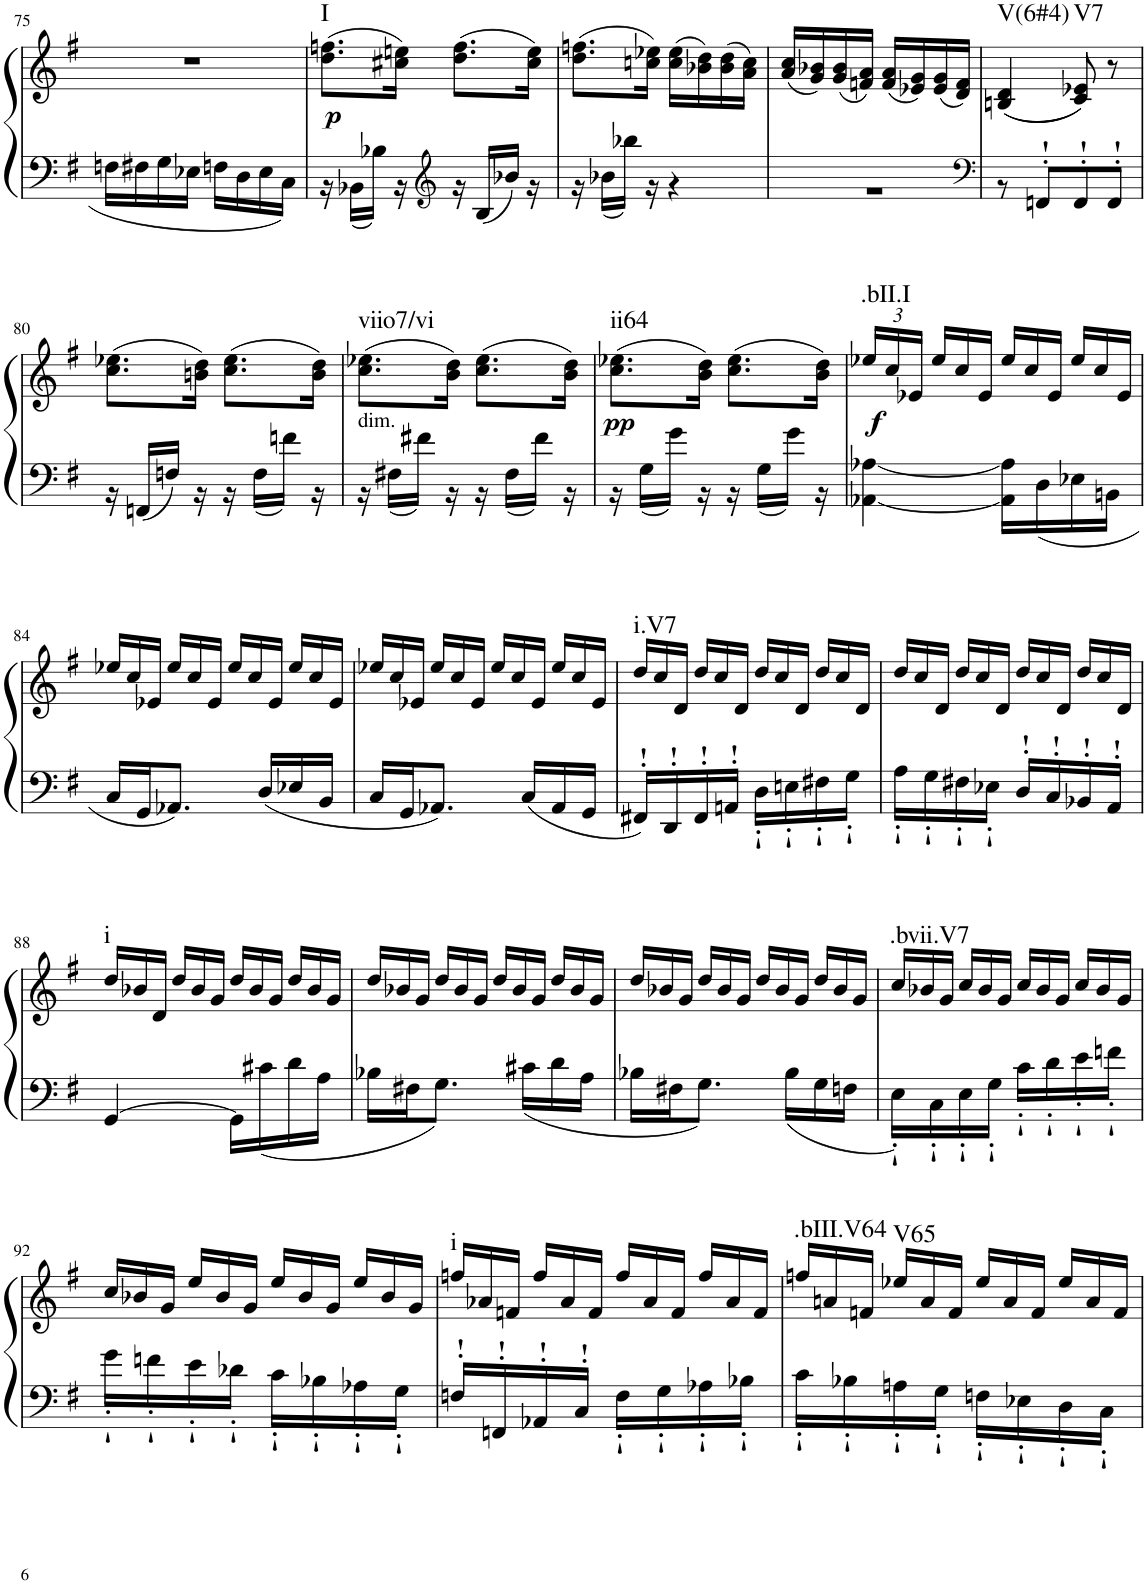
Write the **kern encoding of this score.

**kern	**kern	**dynam	**harte
*part1	*part1	*part1	*part1
*staff2	*staff1	*staff1/2	*
*I"Piano	*	*	*
*I'Pno	*	*	*
!!LO:PB:g=z
*clefF4	*clefG2	*	*
*k[f#]	*k[f#]	*	*
*G:	*G:	*	*
*M2/4	*M2/4	*	*
=75	=75	=75	=75
*^	*	*	*
2ryy	16Fn\LL	2r	.	.
.	16F#X\	.	.	.
.	16G\	.	.	.
.	16E-X\JJ	.	.	.
.	16Fn\LL	.	.	.
.	16D\	.	.	.
.	16E-\	.	.	.
.	16C\JJ	.	.	.
=76	=76	=76	=76	=76
!	!	!	!LO:DY:b	!LO:H:kt=I
2ryy	16r	(8.dd\ 8.ffn\L	p	N
.	16BB-X\LL	.	.	.
.	16B-X\JJ	.	.	.
.	16r	16cc#X\ 16een\Jk)	.	.
*clefG2	*	*	*	*
.	16r	(8.dd\ 8.ff\L	.	.
.	16B-/LL	.	.	.
.	16b-X/JJ	.	.	.
.	16r	16cc#\ 16ee\Jk)	.	.
=77	=77	=77	=77	=77
2ryy	16r	(8.dd\ 8.ffn\L	.	.
.	16b-X\LL	.	.	.
.	16bb-X\JJ	.	.	.
.	16r	16ccn\ 16ee-X\Jk)	.	.
.	4r	(16cc\ 16ee-\LL	.	.
.	.	16b-X\ 16dd\)	.	.
.	.	(16b-\ 16dd\	.	.
.	.	16a\ 16cc\JJ)	.	.
=78	=78	=78	=78	=78
2ryy	2r	(16a/ 16cc/LL	.	.
.	.	16g/ 16b-X/)	.	.
.	.	(16g/ 16b-/	.	.
.	.	16fn/ 16a/JJ)	.	.
.	.	(16f/ 16a/LL	.	.
.	.	16e-X/ 16g/)	.	.
.	.	(16e-/ 16g/	.	.
.	.	16d/ 16f/JJ)	.	.
=79	=79	=79	=79	=79
*clefF4	*	*	*	*
!	!	!	!	!LO:H:kt=V(6#4)
2ryy	8r	((4Bn/ 4d/	.	N
.	8FFn'`/L	.	.	.
!	!	!	!	!LO:H:kt=V7
.	8FF'`/	8c/ 8e-X/))	.	N
.	8FF'`/J	8r	.	.
!!LO:LB:g=z
=80	=80	=80	=80	=80
2ryy	16r	(8.cc\ 8.ee-X\L	.	.
.	16FFn/LL	.	.	.
.	16Fn/JJ	.	.	.
.	16r	16bn\ 16dd\Jk)	.	.
.	16r	(8.cc\ 8.ee-\L	.	.
.	16F\LL	.	.	.
.	16fn\JJ	.	.	.
.	16r	16b\ 16dd\Jk)	.	.
=81	=81	=81	=81	=81
!	!	!LO:TX:b:t=dim.	!	!LO:H:kt=viio7/vi
2ryy	16r	(8.cc\ 8.ee-X\L	.	N
.	16F#X\LL	.	.	.
.	16f#X\JJ	.	.	.
.	16r	16b\ 16dd\Jk)	.	.
.	16r	(8.cc\ 8.ee-\L	.	.
.	16F#\LL	.	.	.
.	16f#\JJ	.	.	.
.	16r	16b\ 16dd\Jk)	.	.
=82	=82	=82	=82	=82
!	!	!	!LO:DY:b	!LO:H:kt=ii64
2ryy	16r	(8.cc\ 8.ee-X\L	pp	N
.	16G\LL	.	.	.
.	16g\JJ	.	.	.
.	16r	16b\ 16dd\Jk)	.	.
.	16r	(8.cc\ 8.ee-\L	.	.
.	16G\LL	.	.	.
.	16g\JJ	.	.	.
.	16r	16b\ 16dd\Jk)	.	.
=83	=83	=83	=83	=83
*	*	*Xbrackettup	*	*
!	!	!	!LO:DY:b	!LO:H:kt=.bII.I
2ryy	[4AA-X\ [4A-X\	24ee-X/LL	f	N
.	.	24cc/	.	.
.	.	24e-X/JJ	.	.
*	*	*Xtuplet	*	*
.	.	24ee-/LL	.	.
.	.	24cc/	.	.
.	.	24e-/JJ	.	.
.	16AA-\] 16A-\]LL	24ee-/LL	.	.
.	.	24cc/	.	.
.	16D\	.	.	.
.	.	24e-/JJ	.	.
.	16E-X\	24ee-/LL	.	.
.	.	24cc/	.	.
.	16BBn\JJ	.	.	.
.	.	24e-/JJ	.	.
!!LO:LB:g=z
=84	=84	=84	=84	=84
2ryy	16C/LL	24ee-X/LL	.	.
.	.	24cc/	.	.
.	16GG/J	.	.	.
.	.	24e-X/JJ	.	.
.	8.AA-X/J	24ee-/LL	.	.
.	.	24cc/	.	.
.	.	24e-/JJ	.	.
.	.	24ee-/LL	.	.
.	.	24cc/	.	.
.	16D/LL	.	.	.
.	.	24e-/JJ	.	.
.	16E-X/	24ee-/LL	.	.
.	.	24cc/	.	.
.	16BB/JJ	.	.	.
.	.	24e-/JJ	.	.
=85	=85	=85	=85	=85
2ryy	16C/LL	24ee-X/LL	.	.
.	.	24cc/	.	.
.	16GG/J	.	.	.
.	.	24e-X/JJ	.	.
.	8.AA-X/J	24ee-/LL	.	.
.	.	24cc/	.	.
.	.	24e-/JJ	.	.
.	.	24ee-/LL	.	.
.	.	24cc/	.	.
.	16C/LL	.	.	.
.	.	24e-/JJ	.	.
.	16AA-/	24ee-/LL	.	.
.	.	24cc/	.	.
.	16GG/JJ	.	.	.
.	.	24e-/JJ	.	.
=86	=86	=86	=86	=86
!	!	!	!	!LO:H:kt=i.V7
2ryy	16FF#X'`/LL	24dd/LL	.	N
.	.	24cc/	.	.
.	16DD'`/	.	.	.
.	.	24d/JJ	.	.
.	16FF#'`/	24dd/LL	.	.
.	.	24cc/	.	.
.	16AAn'`/JJ	.	.	.
.	.	24d/JJ	.	.
.	16D'`\LL	24dd/LL	.	.
.	.	24cc/	.	.
.	16En'`\	.	.	.
.	.	24d/JJ	.	.
.	16F#X'`\	24dd/LL	.	.
.	.	24cc/	.	.
.	16G'`\JJ	.	.	.
.	.	24d/JJ	.	.
=87	=87	=87	=87	=87
2ryy	16A'`\LL	24dd/LL	.	.
.	.	24cc/	.	.
.	16G'`\	.	.	.
.	.	24d/JJ	.	.
.	16F#X'`\	24dd/LL	.	.
.	.	24cc/	.	.
.	16E-X'`\JJ	.	.	.
.	.	24d/JJ	.	.
.	16D'`/LL	24dd/LL	.	.
.	.	24cc/	.	.
.	16C'`/	.	.	.
.	.	24d/JJ	.	.
.	16BB-X'`/	24dd/LL	.	.
.	.	24cc/	.	.
.	16AA'`/JJ	.	.	.
.	.	24d/JJ	.	.
!!LO:LB:g=z
=88	=88	=88	=88	=88
!	!	!	!	!LO:H:kt=i
2ryy	[4GG/	24dd/LL	.	N
.	.	24b-X/	.	.
.	.	24d/JJ	.	.
.	.	24dd/LL	.	.
.	.	24b-/	.	.
.	.	24g/JJ	.	.
.	16GG\LL]	24dd/LL	.	.
.	.	24b-/	.	.
.	16c#X\	.	.	.
.	.	24g/JJ	.	.
.	16d\	24dd/LL	.	.
.	.	24b-/	.	.
.	16A\JJ	.	.	.
.	.	24g/JJ	.	.
=89	=89	=89	=89	=89
2ryy	16B-X\LL	24dd/LL	.	.
.	.	24b-X/	.	.
.	16F#X\J	.	.	.
.	.	24g/JJ	.	.
.	8.G\J	24dd/LL	.	.
.	.	24b-/	.	.
.	.	24g/JJ	.	.
.	.	24dd/LL	.	.
.	.	24b-/	.	.
.	16c#X\LL	.	.	.
.	.	24g/JJ	.	.
.	16d\	24dd/LL	.	.
.	.	24b-/	.	.
.	16A\JJ	.	.	.
.	.	24g/JJ	.	.
=90	=90	=90	=90	=90
2ryy	16B-X\LL	24dd/LL	.	.
.	.	24b-X/	.	.
.	16F#X\J	.	.	.
.	.	24g/JJ	.	.
.	8.G\J	24dd/LL	.	.
.	.	24b-/	.	.
.	.	24g/JJ	.	.
.	.	24dd/LL	.	.
.	.	24b-/	.	.
.	16B-\LL	.	.	.
.	.	24g/JJ	.	.
.	16G\	24dd/LL	.	.
.	.	24b-/	.	.
.	16Fn\JJ	.	.	.
.	.	24g/JJ	.	.
=91	=91	=91	=91	=91
!	!	!	!	!LO:H:kt=.bvii.V7
2ryy	16E'`\LL	24cc/LL	.	N
.	.	24b-X/	.	.
.	16C'`\	.	.	.
.	.	24g/JJ	.	.
.	16E'`\	24cc/LL	.	.
.	.	24b-/	.	.
.	16G'`\JJ	.	.	.
.	.	24g/JJ	.	.
.	16c'`\LL	24cc/LL	.	.
.	.	24b-/	.	.
.	16d'`\	.	.	.
.	.	24g/JJ	.	.
.	16e'`\	24cc/LL	.	.
.	.	24b-/	.	.
.	16fn'`\JJ	.	.	.
.	.	24g/JJ	.	.
!!LO:LB:g=z
=92	=92	=92	=92	=92
2ryy	16g'`\LL	24cc/LL	.	.
.	.	24b-X/	.	.
.	16fn'`\	.	.	.
.	.	24g/JJ	.	.
.	16e'`\	24ee/LL	.	.
.	.	24b-/	.	.
.	16d-X'`\JJ	.	.	.
.	.	24g/JJ	.	.
.	16c'`\LL	24ee/LL	.	.
.	.	24b-/	.	.
.	16B-X'`\	.	.	.
.	.	24g/JJ	.	.
.	16A-X'`\	24ee/LL	.	.
.	.	24b-/	.	.
.	16G'`\JJ	.	.	.
.	.	24g/JJ	.	.
=93	=93	=93	=93	=93
!	!	!	!	!LO:H:kt=i
2ryy	16Fn'`/LL	24ffn/LL	.	N
.	.	24a-X/	.	.
.	16FFn'`/	.	.	.
.	.	24fn/JJ	.	.
.	16AA-X'`/	24ff/LL	.	.
.	.	24a-/	.	.
.	16C'`/JJ	.	.	.
.	.	24f/JJ	.	.
.	16F'`\LL	24ff/LL	.	.
.	.	24a-/	.	.
.	16G'`\	.	.	.
.	.	24f/JJ	.	.
.	16A-X'`\	24ff/LL	.	.
.	.	24a-/	.	.
.	16B-X'`\JJ	.	.	.
.	.	24f/JJ	.	.
=94	=94	=94	=94	=94
!	!	!	!	!LO:H:kt=.bIII.V64
2ryy	16c'`\LL	24ffn/LL	.	N
.	.	24an/	.	.
.	16B-X'`\	.	.	.
.	.	24fn/JJ	.	.
!	!	!	!	!LO:H:kt=V65
.	16An'`\	24ee-X/LL	.	N
.	.	24a/	.	.
.	16G'`\JJ	.	.	.
.	.	24f/JJ	.	.
.	16Fn'`\LL	24ee-/LL	.	.
.	.	24a/	.	.
.	16E-X'`\	.	.	.
.	.	24f/JJ	.	.
.	16D'`\	24ee-/LL	.	.
.	.	24a/	.	.
.	16C'`\JJ	.	.	.
.	.	24f/JJ	.	.
*v	*v	*	*	*
=	=	=	=
*-	*-	*-	*-
